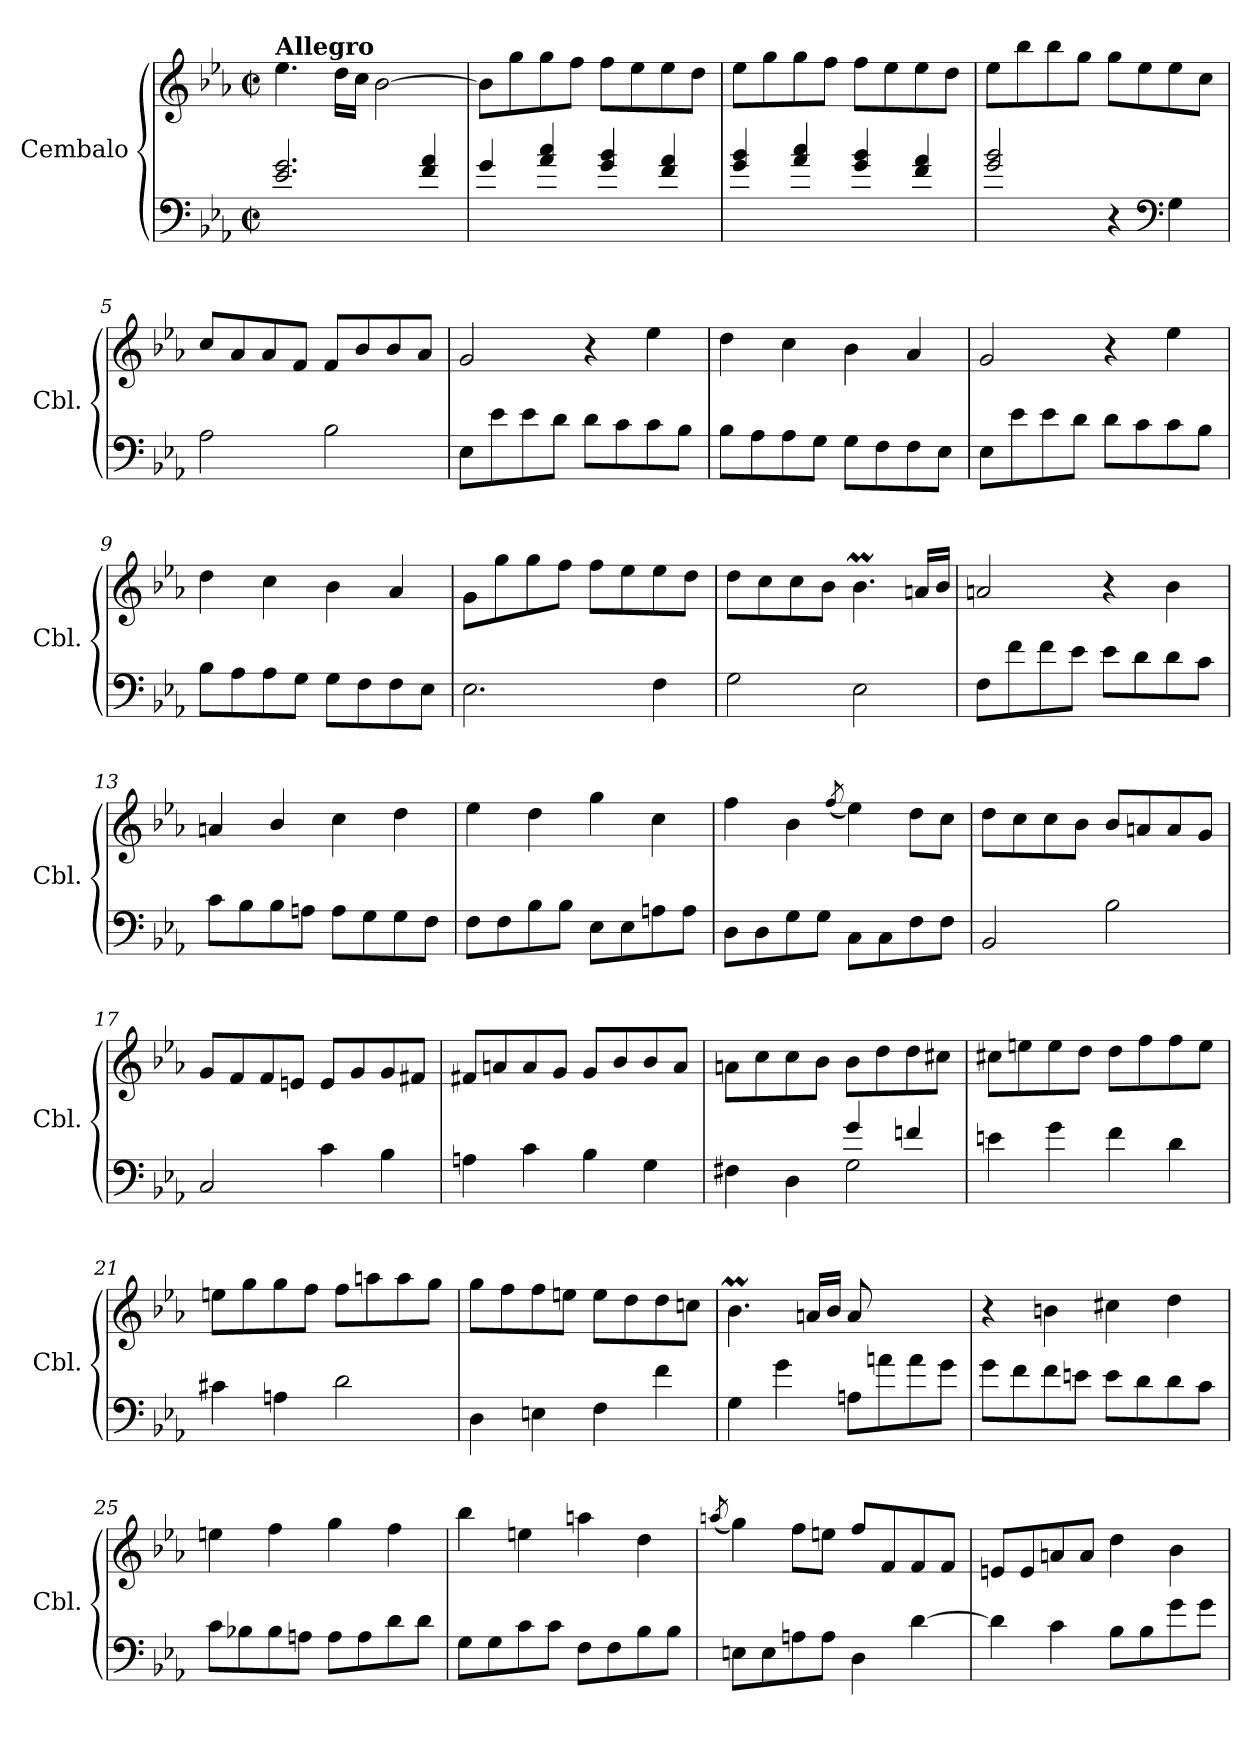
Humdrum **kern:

**kern	**kern
*part1	*part1
*staff2	*staff1
*I"Cembalo	*
*I'Cbl.	*
*clefF4	*clefG2
*k[b-e-a-]	*k[b-e-a-]
*M2/2	*M2/2
*met(c|)	*met(c|)
=1	=1
!	!LO:TX:a:B:t=Allegro
2.e-/ 2.g/	4.ee-\
.	16dd\LL
.	16cc\JJ
.	[2b-\
4f/ 4a-/	.
=2	=2
4g/	8b-\L]
.	8gg\
4a-/ 4cc/	8gg\
.	8ff\J
4g/ 4b-/	8ff\L
.	8ee-\
4f/ 4a-/	8ee-\
.	8dd\J
=3	=3
4g/ 4b-/	8ee-\L
.	8gg\
4a-/ 4cc/	8gg\
.	8ff\J
4g/ 4b-/	8ff\L
.	8ee-\
4f/ 4a-/	8ee-\
.	8dd\J
=4	=4
2g/ 2b-/	8ee-\L
.	8bb-\
.	8bb-\
.	8gg\J
4r	8gg\L
.	8ee-\
*clefF4	*
4G\	8ee-\
.	8cc\J
!!LO:LB:g=z
=5	=5
2A-\	8cc/L
.	8a-/
.	8a-/
.	8f/J
2B-\	8f/L
.	8b-/
.	8b-/
.	8a-/J
=6	=6
8E-\L	2g/
8e-\	.
8e-\	.
8d\J	.
8d\L	4r
8c\	.
8c\	4ee-\
8B-\J	.
=7	=7
8B-\L	4dd\
8A-\	.
8A-\	4cc\
8G\J	.
8G\L	4b-\
8F\	.
8F\	4a-/
8E-\J	.
=8	=8
8E-\L	2g/
8e-\	.
8e-\	.
8d\J	.
8d\L	4r
8c\	.
8c\	4ee-\
8B-\J	.
!!LO:LB:g=z
=9	=9
8B-\L	4dd\
8A-\	.
8A-\	4cc\
8G\J	.
8G\L	4b-\
8F\	.
8F\	4a-/
8E-\J	.
=10	=10
2.E-\	8g\L
.	8gg\
.	8gg\
.	8ff\J
.	8ff\L
.	8ee-\
4F\	8ee-\
.	8dd\J
=11	=11
2G\	8dd\L
.	8cc\
.	8cc\
.	8b-\J
2E-\	4.b-M\
.	16an/LL
.	16b-/JJ
=12	=12
8F\L	2an/
8f\	.
8f\	.
8e-\J	.
8e-\L	4r
8d\	.
8d\	4b-\
8c\J	.
!!LO:LB:g=z
=13	=13
8c\L	4an/
8B-\	.
8B-\	4b-/
8An\J	.
8A\L	4cc\
8G\	.
8G\	4dd\
8F\J	.
=14	=14
8F\L	4ee-\
8F\	.
8B-\	4dd\
8B-\J	.
8E-\L	4gg\
8E-\	.
8An\	4cc\
8A\J	.
=15	=15
8D\L	4ff\
8D\	.
8G\	4b-\
8G\J	.
.	(<8qff/
8C\L	4ee-\)
8C\	.
8F\	8dd\L
8F\J	8cc\J
!!LO:LB:g=z
=16	=16
2BB-/	8dd\L
.	8cc\
.	8cc\
.	8b-\J
2B-\	8b-/L
.	8an/
.	8a/
.	8g/J
=17	=17
2C/	8g/L
.	8f/
.	8f/
.	8en/J
4c\	8e/L
.	8g/
4B-\	8g/
.	8f#X/J
=18	=18
4An\	8f#X/L
.	8an/
4c\	8a/
.	8g/J
4B-\	8g/L
.	8b-/
4G\	8b-/
.	8a/J
=19	=19
*^	*
4F#X\	2ryy	8an\L
.	.	8cc\
4D\	.	8cc\
.	.	8b-\J
4g/	2G\	8b-\L
.	.	8dd\
4fn/	.	8dd\
.	.	8cc#X\J
*v	*v	*
!!LO:PB:g=z
=20	=20
4en\	8cc#X\L
.	8een\
4g\	8ee\
.	8dd\J
4f\	8dd\L
.	8ff\
4d\	8ff\
.	8ee\J
=21	=21
4c#X\	8een\L
.	8gg\
4An\	8gg\
.	8ff\J
2d\	8ff\L
.	8aan\
.	8aa\
.	8gg\J
=22	=22
4D\	8gg\L
.	8ff\
4En\	8ff\
.	8een\J
4F\	8ee\L
.	8dd\
4f\	8dd\
.	8ccn\J
=23	=23
4G\	4.b-M\
4g\	.
.	16an/LL
.	16b-/JJ
8An\L	8a/
8an\	8ryy
8a\	4ryy
8g\J	.
!!LO:LB:g=z
=24	=24
8g\L	4r
8f\	.
8f\	4bn\
8en\J	.
8e\L	4cc#X\
8d\	.
8d\	4dd\
8c\J	.
=25	=25
8c\L	4een\
8B-X\	.
8B-\	4ff\
8An\J	.
8A\L	4gg\
8A\	.
8d\	4ff\
8d\J	.
=26	=26
8G\L	4bb-\
8G\	.
8c\	4een\
8c\J	.
8F\L	4aan\
8F\	.
8B-\	4dd\
8B-\J	.
=27	=27
.	(<8qaan/
8En\L	4gg\)
8E\	.
8An\	8ff\L
8A\J	8een\J
4D\	8ff/L
.	8f/
[4d\	8f/
.	8f/J
!!LO:LB:g=z
=28	=28
4d\]	8en/L
.	8e/
4c\	8an/
.	8a/J
8B-\L	4dd\
8B-\	.
8g\	4b-\
8g\J	.
=	=
*-	*-
